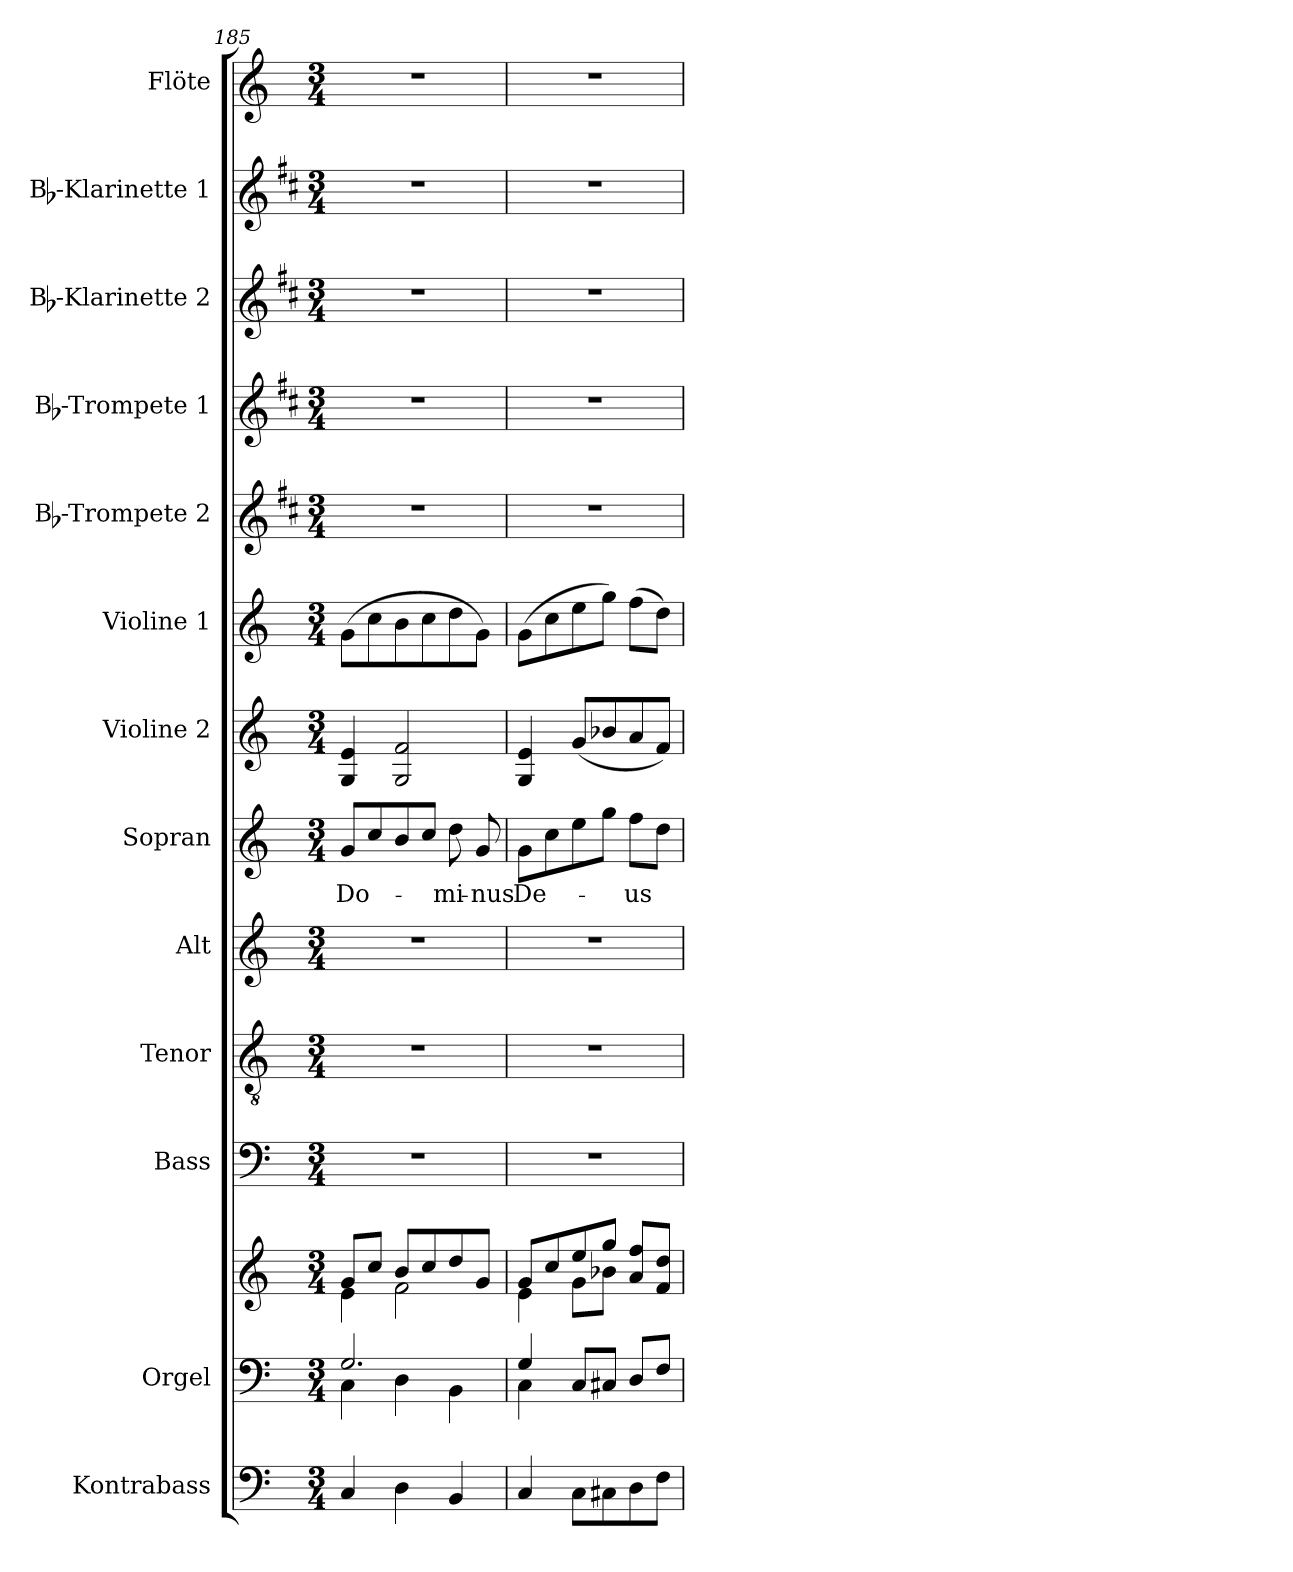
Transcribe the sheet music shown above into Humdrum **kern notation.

**kern	**kern	**kern	**kern	**kern	**kern	**kern	**text	**kern	**kern	**kern	**kern	**kern	**kern	**kern
*part13	*part12	*part12	*part11	*part10	*part9	*part8	*part8	*part7	*part6	*part5	*part4	*part3	*part2	*part1
*staff14	*staff13	*staff12	*staff11	*staff10	*staff9	*staff8	*staff8	*staff7	*staff6	*staff5	*staff4	*staff3	*staff2	*staff1
*I"Kontrabass	*I"Orgel	*	*I"Bass	*I"Tenor	*I"Alt	*I"Sopran	*	*I"Violine 2	*I"Violine 1	*I"Bb-Trompete 2	*I"Bb-Trompete 1	*I"Bb-Klarinette 2	*I"Bb-Klarinette 1	*I"Flöte
*I'Kb.	*I'Org.	*	*I'B.	*I'T.	*I'A.	*I'S.	*	*I'Vl. 2	*I'Vl. 1	*I'Bb Trp. 2	*I'Bb Trp. 1	*I'Bb Kl. 2	*I'Bb Kl. 1	*I'Fl.
*clefF4	*clefF4	*clefG2	*clefF4	*clefGv2	*clefG2	*clefG2	*	*clefG2	*clefG2	*clefG2	*clefG2	*clefG2	*clefG2	*clefG2
*ITrd7c12	*	*	*	*	*	*	*	*	*	*ITrd1c2	*ITrd1c2	*ITrd1c2	*ITrd1c2	*
*k[]	*k[]	*k[]	*k[]	*k[]	*k[]	*k[]	*	*k[]	*k[]	*k[]	*k[]	*k[]	*k[]	*k[]
*C:	*C:	*C:	*C:	*C:	*C:	*C:	*	*C:	*C:	*C:	*C:	*C:	*C:	*C:
*M3/4	*M3/4	*M3/4	*M3/4	*M3/4	*M3/4	*M3/4	*	*M3/4	*M3/4	*M3/4	*M3/4	*M3/4	*M3/4	*M3/4
=185	=185	=185	=185	=185	=185	=185	=185	=185	=185	=185	=185	=185	=185	=185
*	*^	*^	*	*	*	*	*	*	*	*	*	*	*	*
!	!	!	!	!	!	!	!	!	!LO:LY:b	!	!	!	!	!	!	!
4CC/	2.G/	4C\	8g/L	4e\	2.r	2.r	2.r	8g/L	Do-	4G/ 4e/	(>8g\L	2.r	2.r	2.r	2.r	2.r
.	.	.	8cc/J	.	.	.	.	8cc/	.	.	8cc\	.	.	.	.	.
4DD\	.	4D\	8b/L	2f\	.	.	.	8b/	.	2G/ 2f/	8b\	.	.	.	.	.
.	.	.	8cc/	.	.	.	.	8cc/J	.	.	8cc\	.	.	.	.	.
!	!	!	!	!	!	!	!	!	!LO:LY:b	!	!	!	!	!	!	!
4BBB/	.	4BB\	8dd/	.	.	.	.	8dd\	-mi-	.	8dd\	.	.	.	.	.
!	!	!	!	!	!	!	!	!	!LO:LY:b	!	!	!	!	!	!	!
.	.	.	8g/J	.	.	.	.	8g/	-nus	.	8g\J)	.	.	.	.	.
=186	=186	=186	=186	=186	=186	=186	=186	=186	=186	=186	=186	=186	=186	=186	=186	=186
!	!	!	!	!	!	!	!	!	!LO:LY:b	!	!	!	!	!	!	!
4CC/	4G/	4C\	8g/L	4e\	2.r	2.r	2.r	8g\L	De-	4G/ 4e/	(>8g\L	2.r	2.r	2.r	2.r	2.r
.	.	.	8cc/	.	.	.	.	8cc\	.	.	8cc\	.	.	.	.	.
8CC\L	8C/L	2ryy	8ee/	8g\L	.	.	.	8ee\	.	(<8g/L	8ee\	.	.	.	.	.
8CC#X\	8C#X/J	.	8gg/J	8b-X\J	.	.	.	8gg\J	.	8b-X/	8gg\J)	.	.	.	.	.
!	!	!	!	!	!	!	!	!	!LO:LY:b	!	!	!	!	!	!	!
8DD\	8D/L	.	8a/ 8ff/L	4ryy	.	.	.	8ff\L	-us	8a/	(>8ff\L	.	.	.	.	.
8FF\J	8F/J	.	8f/ 8dd/J	.	.	.	.	8dd\J	.	8f/J)	8dd\J)	.	.	.	.	.
*	*v	*v	*	*	*	*	*	*	*	*	*	*	*	*	*	*
*	*	*v	*v	*	*	*	*	*	*	*	*	*	*	*	*
=	=	=	=	=	=	=	=	=	=	=	=	=	=	=
*-	*-	*-	*-	*-	*-	*-	*-	*-	*-	*-	*-	*-	*-	*-
